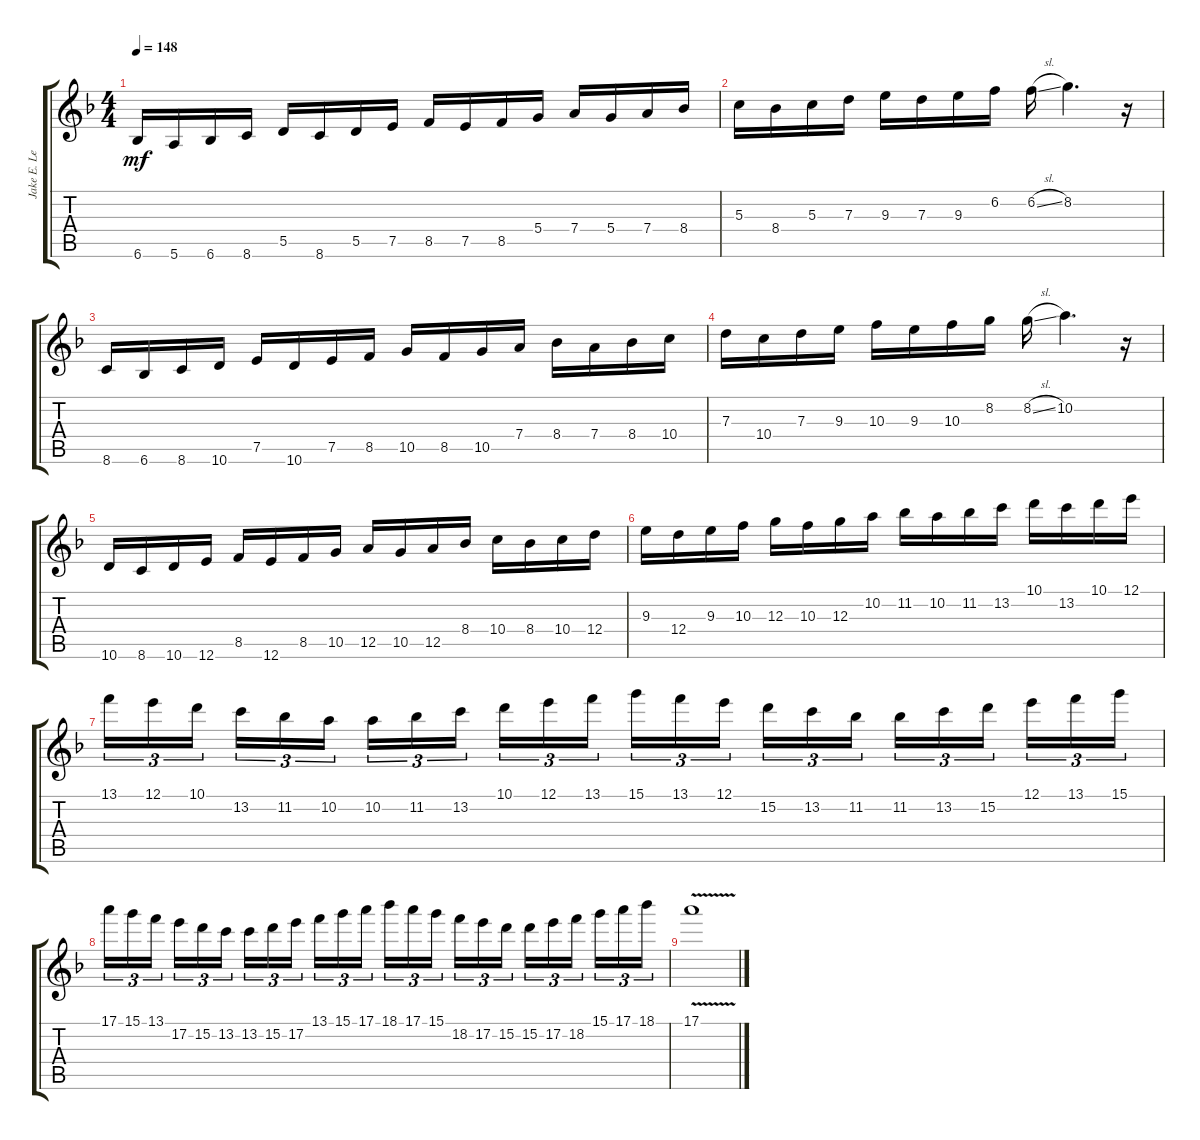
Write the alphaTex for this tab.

\track ("Jake E. Lee Solo" "Jake E. Le") {instrument distortionguitar}
\staff {score tabs}
\tuning (E4 B3 G3 D3 A2 E2) {hide}
\ts (4 4)
\tempo 148
\clef g2
\ks dminor
6.6.16{dy mf} 5.6.16 6.6.16 8.6.16 5.5.16 8.6.16 5.5.16 7.5.16 8.5.16 7.5.16 8.5.16 5.4.16 7.4.16 5.4.16 7.4.16 8.4.16 |
5.3.16 8.4.16 5.3.16 7.3.16 9.3.16 7.3.16 9.3.16 6.2.16 6.2{sl}.16 8.2.4{d} r.16 |
8.6.16 6.6.16 8.6.16 10.6.16 7.5.16 10.6.16 7.5.16 8.5.16 10.5.16 8.5.16 10.5.16 7.4.16 8.4.16 7.4.16 8.4.16 10.4.16 |
7.3.16 10.4.16 7.3.16 9.3.16 10.3.16 9.3.16 10.3.16 8.2.16 8.2{sl}.16 10.2.4{d} r.16 |
10.6.16 8.6.16 10.6.16 12.6.16 8.5.16 12.6.16 8.5.16 10.5.16 12.5.16 10.5.16 12.5.16 8.4.16 10.4.16 8.4.16 10.4.16 12.4.16 |
9.3.16 12.4.16 9.3.16 10.3.16 12.3.16 10.3.16 12.3.16 10.2.16 11.2.16 10.2.16 11.2.16 13.2.16 10.1.16 13.2.16 10.1.16 12.1.16 |
13.1.16{tu (3 2)} 12.1.16{tu (3 2)} 10.1.16{tu (3 2) beam splitsecondary} 13.2.16{tu (3 2)} 11.2.16{tu (3 2)} 10.2.16{tu (3 2)} 10.2.16{tu (3 2)} 11.2.16{tu (3 2)} 13.2.16{tu (3 2) beam splitsecondary} 10.1.16{tu (3 2)} 12.1.16{tu (3 2)} 13.1.16{tu (3 2)} 15.1.16{tu (3 2)} 13.1.16{tu (3 2)} 12.1.16{tu (3 2) beam splitsecondary} 15.2.16{tu (3 2)} 13.2.16{tu (3 2)} 11.2.16{tu (3 2)} 11.2.16{tu (3 2)} 13.2.16{tu (3 2)} 15.2.16{tu (3 2) beam splitsecondary} 12.1.16{tu (3 2)} 13.1.16{tu (3 2)} 15.1.16{tu (3 2)} |
17.1.16{tu (3 2)} 15.1.16{tu (3 2)} 13.1.16{tu (3 2) beam splitsecondary} 17.2.16{tu (3 2)} 15.2.16{tu (3 2)} 13.2.16{tu (3 2)} 13.2.16{tu (3 2)} 15.2.16{tu (3 2)} 17.2.16{tu (3 2) beam splitsecondary} 13.1.16{tu (3 2)} 15.1.16{tu (3 2)} 17.1.16{tu (3 2)} 18.1.16{tu (3 2)} 17.1.16{tu (3 2)} 15.1.16{tu (3 2) beam splitsecondary} 18.2.16{tu (3 2)} 17.2.16{tu (3 2)} 15.2.16{tu (3 2)} 15.2.16{tu (3 2)} 17.2.16{tu (3 2)} 18.2.16{tu (3 2) beam splitsecondary} 15.1.16{tu (3 2)} 17.1.16{tu (3 2)} 18.1.16{tu (3 2)} |
17.1{v}.1
